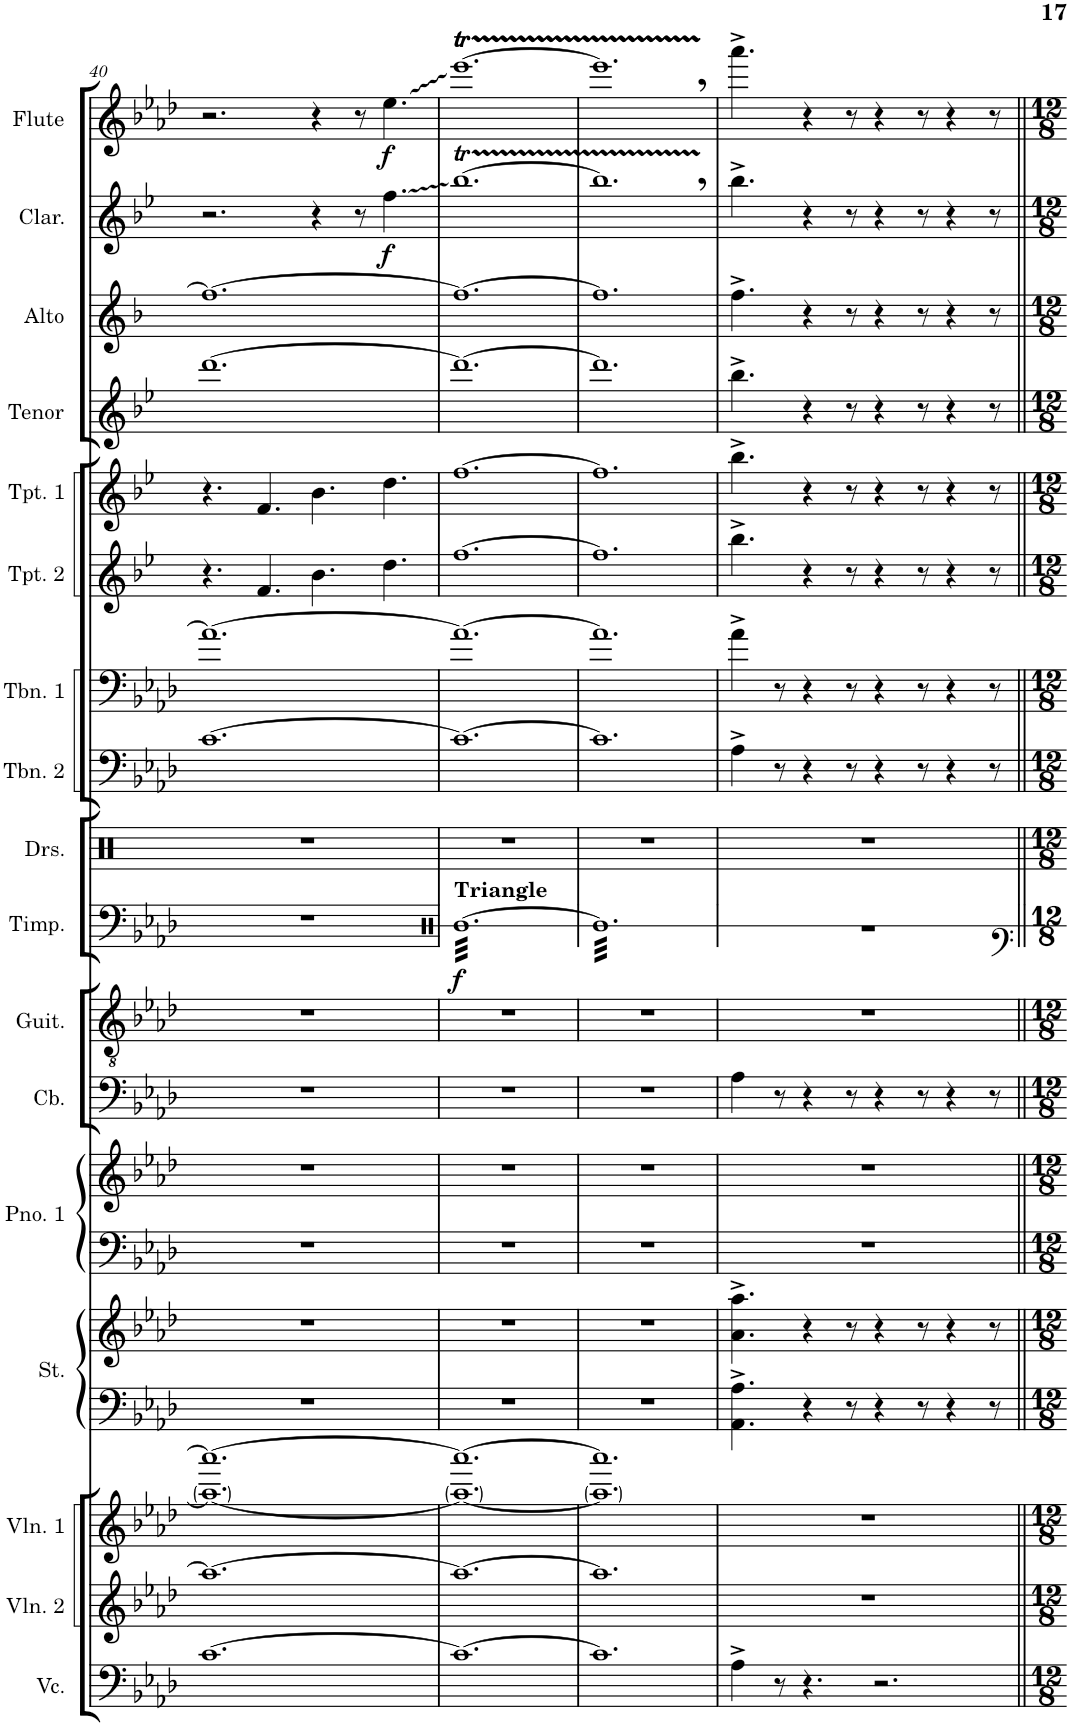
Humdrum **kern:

**kern	**kern	**kern	**kern	**kern	**kern	**kern	**kern	**kern	**kern	**dynam	**kern	**kern	**kern	**kern	**kern	**kern	**kern	**kern	**dynam	**kern	**dynam
*part17	*part16	*part15	*part14	*part14	*part13	*part13	*part12	*part11	*part10	*part10	*part9	*part8	*part7	*part6	*part5	*part4	*part3	*part2	*part2	*part1	*part1
*staff19	*staff18	*staff17	*staff16	*staff15	*staff14	*staff13	*staff12	*staff11	*staff10	*staff10	*staff9	*staff8	*staff7	*staff6	*staff5	*staff4	*staff3	*staff2	*staff2	*staff1	*staff1
*I"Violoncello	*I"Violin 2	*I"Violin 1	*I"Piano 2	*	*I"Piano 1	*	*I"Bass	*I"Guitar	*I"Percussion	*	*I"Drumset	*I"Trombone 2	*I"Trombone 1	*I"Trumpet 2	*I"Trumpet 1	*I"REED 4 (Tenor Sax)	*I"REED 3 (Alto Sax, Flute)	*I"REED 2 (Clarinet)	*	*I"REED 1 (Flute, Bari Sax)	*
*I'Vc.	*I'Vln. 2	*I'Vln. 1	*I'Pno. 2	*	*I'Pno. 1	*	*I'Bass	*I'Guit.	*I'Perc.	*	*I'Drs.	*I'Tbn. 2	*I'Tbn. 1	*I'Tpt. 2	*I'Tpt. 1	*I'Tenor	*I'Alto	*I'Clar.	*	*I'Flute	*
!!LO:PB:g=z
*clefF4	*clefG2	*clefG2	*clefF4	*clefG2	*clefF4	*clefG2	*clefF4	*clefGv2	*clefF4	*	*clefX	*clefF4	*clefF4	*clefG2	*clefG2	*clefG2	*clefG2	*clefG2	*	*clefG2	*
*	*	*	*	*	*	*	*Trd7c12	*	*	*	*	*	*	*Trd1c2	*Trd1c2	*Trd8c14	*Trd5c9	*Trd1c2	*	*	*
*k[b-e-a-d-]	*k[b-e-a-d-]	*k[b-e-a-d-]	*k[b-e-a-d-]	*k[b-e-a-d-]	*k[b-e-a-d-]	*k[b-e-a-d-]	*k[b-e-a-d-]	*k[b-e-a-d-]	*k[b-e-a-d-]	*	*k[]	*k[b-e-a-d-]	*k[b-e-a-d-]	*k[b-e-]	*k[b-e-]	*k[b-e-]	*k[b-]	*k[b-e-]	*	*k[b-e-a-d-]	*
*M12/8	*M12/8	*M12/8	*M12/8	*M12/8	*M12/8	*M12/8	*M12/8	*M12/8	*M12/8	*	*M12/8	*M12/8	*M12/8	*M12/8	*M12/8	*M12/8	*M12/8	*M12/8	*	*M12/8	*
=40	=40	=40	=40	=40	=40	=40	=40	=40	=40	=40	=40	=40	=40	=40	=40	=40	=40	=40	=40	=40	=40
[1.c	1.aa-_	1.aa-_ 1.aaa-_	1.r	1.r	1.r	1.r	1.r	1.r	1.r	.	1.r	[1.c	1.a-_	4.r	4.r	[1.ddd	1.ff_	2.r	.	2.r	.
.	.	.	.	.	.	.	.	.	.	.	.	.	.	4.f/	4.f/	.	.	.	.	.	.
.	.	.	.	.	.	.	.	.	.	.	.	.	.	4.b-\	4.b-\	.	.	4r	.	4r	.
.	.	.	.	.	.	.	.	.	.	.	.	.	.	.	.	.	.	8r	.	8r	.
!	!	!	!	!	!	!	!	!	!	!	!	!	!	!	!	!	!	!	!LO:DY:b	!	!LO:DY:b
.	.	.	.	.	.	.	.	.	.	.	.	.	.	4.dd\	4.dd\	.	.	4.ff\	f	4.ee-\	f
=41	=41	=41	=41	=41	=41	=41	=41	=41	=41	=41	=41	=41	=41	=41	=41	=41	=41	=41	=41	=41	=41
*	*	*	*	*	*	*	*	*	*clefX	*	*	*	*	*	*	*	*	*	*	*	*
!	!	!	!	!	!	!	!	!	!LO:TX:a:B:t=Triangle	!	!	!	!	!	!	!	!	!	!	!	!
!	!	!	!	!	!	!	!	!	!	!LO:DY:b	!	!	!	!	!	!	!	!	!	!	!
*	*	*	*	*	*	*	*	*	*tremolo	*	*	*	*	*	*	*	*	*	*	*	*
1.c_	1.aa-_	1.aa-_ 1.aaa-_	1.r	1.r	1.r	1.r	1.r	1.r	[32RffLLL	f	1.r	1.c_	1.a-_	[1.ff	[1.ff	1.ddd_	1.ff_	[1.bb-T	.	[1.eee-T	.
.	.	.	.	.	.	.	.	.	32Rff	.	.	.	.	.	.	.	.	.	.	.	.
.	.	.	.	.	.	.	.	.	32Rff	.	.	.	.	.	.	.	.	.	.	.	.
.	.	.	.	.	.	.	.	.	32Rff	.	.	.	.	.	.	.	.	.	.	.	.
.	.	.	.	.	.	.	.	.	32Rff	.	.	.	.	.	.	.	.	.	.	.	.
.	.	.	.	.	.	.	.	.	32Rff	.	.	.	.	.	.	.	.	.	.	.	.
.	.	.	.	.	.	.	.	.	32Rff	.	.	.	.	.	.	.	.	.	.	.	.
.	.	.	.	.	.	.	.	.	32Rff	.	.	.	.	.	.	.	.	.	.	.	.
.	.	.	.	.	.	.	.	.	32Rff	.	.	.	.	.	.	.	.	.	.	.	.
.	.	.	.	.	.	.	.	.	32Rff	.	.	.	.	.	.	.	.	.	.	.	.
.	.	.	.	.	.	.	.	.	32Rff	.	.	.	.	.	.	.	.	.	.	.	.
.	.	.	.	.	.	.	.	.	32Rff	.	.	.	.	.	.	.	.	.	.	.	.
.	.	.	.	.	.	.	.	.	32Rff	.	.	.	.	.	.	.	.	.	.	.	.
.	.	.	.	.	.	.	.	.	32Rff	.	.	.	.	.	.	.	.	.	.	.	.
.	.	.	.	.	.	.	.	.	32Rff	.	.	.	.	.	.	.	.	.	.	.	.
.	.	.	.	.	.	.	.	.	32Rff	.	.	.	.	.	.	.	.	.	.	.	.
.	.	.	.	.	.	.	.	.	32Rff	.	.	.	.	.	.	.	.	.	.	.	.
.	.	.	.	.	.	.	.	.	32Rff	.	.	.	.	.	.	.	.	.	.	.	.
.	.	.	.	.	.	.	.	.	32Rff	.	.	.	.	.	.	.	.	.	.	.	.
.	.	.	.	.	.	.	.	.	32Rff	.	.	.	.	.	.	.	.	.	.	.	.
.	.	.	.	.	.	.	.	.	32Rff	.	.	.	.	.	.	.	.	.	.	.	.
.	.	.	.	.	.	.	.	.	32Rff	.	.	.	.	.	.	.	.	.	.	.	.
.	.	.	.	.	.	.	.	.	32Rff	.	.	.	.	.	.	.	.	.	.	.	.
.	.	.	.	.	.	.	.	.	32Rff	.	.	.	.	.	.	.	.	.	.	.	.
.	.	.	.	.	.	.	.	.	32Rff	.	.	.	.	.	.	.	.	.	.	.	.
.	.	.	.	.	.	.	.	.	32Rff	.	.	.	.	.	.	.	.	.	.	.	.
.	.	.	.	.	.	.	.	.	32Rff	.	.	.	.	.	.	.	.	.	.	.	.
.	.	.	.	.	.	.	.	.	32Rff	.	.	.	.	.	.	.	.	.	.	.	.
.	.	.	.	.	.	.	.	.	32Rff	.	.	.	.	.	.	.	.	.	.	.	.
.	.	.	.	.	.	.	.	.	32Rff	.	.	.	.	.	.	.	.	.	.	.	.
.	.	.	.	.	.	.	.	.	32Rff	.	.	.	.	.	.	.	.	.	.	.	.
.	.	.	.	.	.	.	.	.	32Rff	.	.	.	.	.	.	.	.	.	.	.	.
.	.	.	.	.	.	.	.	.	32Rff	.	.	.	.	.	.	.	.	.	.	.	.
.	.	.	.	.	.	.	.	.	32Rff	.	.	.	.	.	.	.	.	.	.	.	.
.	.	.	.	.	.	.	.	.	32Rff	.	.	.	.	.	.	.	.	.	.	.	.
.	.	.	.	.	.	.	.	.	32Rff	.	.	.	.	.	.	.	.	.	.	.	.
.	.	.	.	.	.	.	.	.	32Rff	.	.	.	.	.	.	.	.	.	.	.	.
.	.	.	.	.	.	.	.	.	32Rff	.	.	.	.	.	.	.	.	.	.	.	.
.	.	.	.	.	.	.	.	.	32Rff	.	.	.	.	.	.	.	.	.	.	.	.
.	.	.	.	.	.	.	.	.	32Rff	.	.	.	.	.	.	.	.	.	.	.	.
.	.	.	.	.	.	.	.	.	32Rff	.	.	.	.	.	.	.	.	.	.	.	.
.	.	.	.	.	.	.	.	.	32Rff	.	.	.	.	.	.	.	.	.	.	.	.
.	.	.	.	.	.	.	.	.	32Rff	.	.	.	.	.	.	.	.	.	.	.	.
.	.	.	.	.	.	.	.	.	32Rff	.	.	.	.	.	.	.	.	.	.	.	.
.	.	.	.	.	.	.	.	.	32Rff	.	.	.	.	.	.	.	.	.	.	.	.
.	.	.	.	.	.	.	.	.	32Rff	.	.	.	.	.	.	.	.	.	.	.	.
.	.	.	.	.	.	.	.	.	32Rff	.	.	.	.	.	.	.	.	.	.	.	.
.	.	.	.	.	.	.	.	.	32RffJJJ	.	.	.	.	.	.	.	.	.	.	.	.
=42	=42	=42	=42	=42	=42	=42	=42	=42	=42	=42	=42	=42	=42	=42	=42	=42	=42	=42	=42	=42	=42
1.c]	1.aa-]	1.aa-] 1.aaa-]	1.r	1.r	1.r	1.r	1.r	1.r	32Rff]LLL	.	1.r	1.c]	1.a-]	1.ff]	1.ff]	1.ddd]	1.ff]	1.bb-TTT,]	.	1.eee-TTT,]	.
.	.	.	.	.	.	.	.	.	32Rff	.	.	.	.	.	.	.	.	.	.	.	.
.	.	.	.	.	.	.	.	.	32Rff	.	.	.	.	.	.	.	.	.	.	.	.
.	.	.	.	.	.	.	.	.	32Rff	.	.	.	.	.	.	.	.	.	.	.	.
.	.	.	.	.	.	.	.	.	32Rff	.	.	.	.	.	.	.	.	.	.	.	.
.	.	.	.	.	.	.	.	.	32Rff	.	.	.	.	.	.	.	.	.	.	.	.
.	.	.	.	.	.	.	.	.	32Rff	.	.	.	.	.	.	.	.	.	.	.	.
.	.	.	.	.	.	.	.	.	32Rff	.	.	.	.	.	.	.	.	.	.	.	.
.	.	.	.	.	.	.	.	.	32Rff	.	.	.	.	.	.	.	.	.	.	.	.
.	.	.	.	.	.	.	.	.	32Rff	.	.	.	.	.	.	.	.	.	.	.	.
.	.	.	.	.	.	.	.	.	32Rff	.	.	.	.	.	.	.	.	.	.	.	.
.	.	.	.	.	.	.	.	.	32Rff	.	.	.	.	.	.	.	.	.	.	.	.
.	.	.	.	.	.	.	.	.	32Rff	.	.	.	.	.	.	.	.	.	.	.	.
.	.	.	.	.	.	.	.	.	32Rff	.	.	.	.	.	.	.	.	.	.	.	.
.	.	.	.	.	.	.	.	.	32Rff	.	.	.	.	.	.	.	.	.	.	.	.
.	.	.	.	.	.	.	.	.	32Rff	.	.	.	.	.	.	.	.	.	.	.	.
.	.	.	.	.	.	.	.	.	32Rff	.	.	.	.	.	.	.	.	.	.	.	.
.	.	.	.	.	.	.	.	.	32Rff	.	.	.	.	.	.	.	.	.	.	.	.
.	.	.	.	.	.	.	.	.	32Rff	.	.	.	.	.	.	.	.	.	.	.	.
.	.	.	.	.	.	.	.	.	32Rff	.	.	.	.	.	.	.	.	.	.	.	.
.	.	.	.	.	.	.	.	.	32Rff	.	.	.	.	.	.	.	.	.	.	.	.
.	.	.	.	.	.	.	.	.	32Rff	.	.	.	.	.	.	.	.	.	.	.	.
.	.	.	.	.	.	.	.	.	32Rff	.	.	.	.	.	.	.	.	.	.	.	.
.	.	.	.	.	.	.	.	.	32Rff	.	.	.	.	.	.	.	.	.	.	.	.
.	.	.	.	.	.	.	.	.	32Rff	.	.	.	.	.	.	.	.	.	.	.	.
.	.	.	.	.	.	.	.	.	32Rff	.	.	.	.	.	.	.	.	.	.	.	.
.	.	.	.	.	.	.	.	.	32Rff	.	.	.	.	.	.	.	.	.	.	.	.
.	.	.	.	.	.	.	.	.	32Rff	.	.	.	.	.	.	.	.	.	.	.	.
.	.	.	.	.	.	.	.	.	32Rff	.	.	.	.	.	.	.	.	.	.	.	.
.	.	.	.	.	.	.	.	.	32Rff	.	.	.	.	.	.	.	.	.	.	.	.
.	.	.	.	.	.	.	.	.	32Rff	.	.	.	.	.	.	.	.	.	.	.	.
.	.	.	.	.	.	.	.	.	32Rff	.	.	.	.	.	.	.	.	.	.	.	.
.	.	.	.	.	.	.	.	.	32Rff	.	.	.	.	.	.	.	.	.	.	.	.
.	.	.	.	.	.	.	.	.	32Rff	.	.	.	.	.	.	.	.	.	.	.	.
.	.	.	.	.	.	.	.	.	32Rff	.	.	.	.	.	.	.	.	.	.	.	.
.	.	.	.	.	.	.	.	.	32Rff	.	.	.	.	.	.	.	.	.	.	.	.
.	.	.	.	.	.	.	.	.	32Rff	.	.	.	.	.	.	.	.	.	.	.	.
.	.	.	.	.	.	.	.	.	32Rff	.	.	.	.	.	.	.	.	.	.	.	.
.	.	.	.	.	.	.	.	.	32Rff	.	.	.	.	.	.	.	.	.	.	.	.
.	.	.	.	.	.	.	.	.	32Rff	.	.	.	.	.	.	.	.	.	.	.	.
.	.	.	.	.	.	.	.	.	32Rff	.	.	.	.	.	.	.	.	.	.	.	.
.	.	.	.	.	.	.	.	.	32Rff	.	.	.	.	.	.	.	.	.	.	.	.
.	.	.	.	.	.	.	.	.	32Rff	.	.	.	.	.	.	.	.	.	.	.	.
.	.	.	.	.	.	.	.	.	32Rff	.	.	.	.	.	.	.	.	.	.	.	.
.	.	.	.	.	.	.	.	.	32Rff	.	.	.	.	.	.	.	.	.	.	.	.
.	.	.	.	.	.	.	.	.	32Rff	.	.	.	.	.	.	.	.	.	.	.	.
.	.	.	.	.	.	.	.	.	32Rff	.	.	.	.	.	.	.	.	.	.	.	.
.	.	.	.	.	.	.	.	.	32RffJJJ	.	.	.	.	.	.	.	.	.	.	.	.
*	*	*	*	*	*	*	*	*	*Xtremolo	*	*	*	*	*	*	*	*	*	*	*	*
=43	=43	=43	=43	=43	=43	=43	=43	=43	=43	=43	=43	=43	=43	=43	=43	=43	=43	=43	=43	=43	=43
4A-^\	1.r	1.r	4.AA-\^ 4.A-\^	4.a-\^ 4.aa-\^	1.r	1.r	4A-\	1.r	1.r	.	1.r	4A-^\	4a-^\	4.bb-^\	4.bb-^\	4.bb-^\	4.ff^\	4.bb-^\	.	4.aaa-^\	.
8r	.	.	.	.	.	.	8r	.	.	.	.	8r	8r	.	.	.	.	.	.	.	.
4.r	.	.	4r	4r	.	.	4r	.	.	.	.	4r	4r	4r	4r	4r	4r	4r	.	4r	.
.	.	.	8r	8r	.	.	8r	.	.	.	.	8r	8r	8r	8r	8r	8r	8r	.	8r	.
2.r	.	.	4r	4r	.	.	4r	.	.	.	.	4r	4r	4r	4r	4r	4r	4r	.	4r	.
.	.	.	8r	8r	.	.	8r	.	.	.	.	8r	8r	8r	8r	8r	8r	8r	.	8r	.
.	.	.	4r	4r	.	.	4r	.	.	.	.	4r	4r	4r	4r	4r	4r	4r	.	4r	.
.	.	.	8r	8r	.	.	8r	.	.	.	.	8r	8r	8r	8r	8r	8r	8r	.	8r	.
=||	=||	=||	=||	=||	=||	=||	=||	=||	=||	=||	=||	=||	=||	=||	=||	=||	=||	=||	=||	=||	=||
*-	*-	*-	*-	*-	*-	*-	*-	*-	*-	*-	*-	*-	*-	*-	*-	*-	*-	*-	*-	*-	*-
